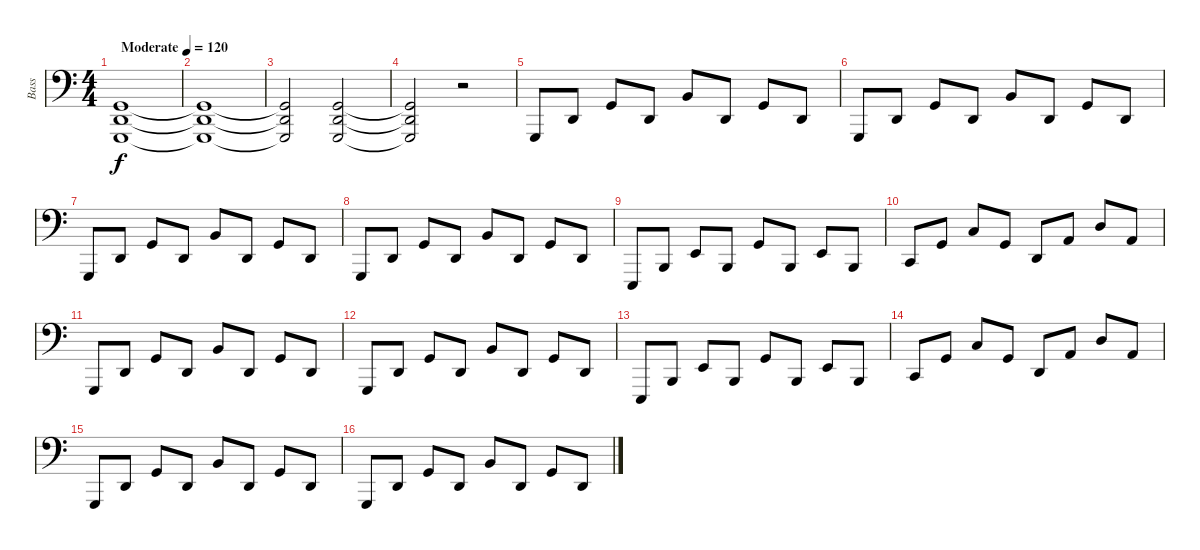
\track ("Bass" "Bass") {instrument acousticgrandpiano}
\staff {score}
\tuning (G2 D2 A1 E1) {hide}
\ts (4 4)
\tempo (120 "Moderate")
\clef f4
\ks c
(0.1 0.2 3.4).1{dy f instrument acousticgrandpiano} |
(0.1{t} 0.2{t} 3.4{t}).1 |
(0.1{t} 0.2{t} 3.4{t}).2 (0.1 0.2 3.4).2 |
(0.1{t} 0.2{t} 3.4{t}).2 r.2 |
3.4.8 0.2.8 0.1.8 0.2.8 4.1.8 0.2.8 0.1.8 0.2.8 |
3.4.8 0.2.8 0.1.8 0.2.8 4.1.8 0.2.8 0.1.8 0.2.8 |
3.4.8 0.2.8 0.1.8 0.2.8 4.1.8 0.2.8 0.1.8 0.2.8 |
3.4.8 0.2.8 0.1.8 0.2.8 4.1.8 0.2.8 0.1.8 0.2.8 |
0.4.8 2.3.8 2.2.8 2.3.8 0.1.8 2.3.8 2.2.8 2.3.8 |
3.3.8 0.1.8 5.1.8 0.1.8 0.2.8 2.1.8 7.1.8 2.1.8 |
3.4.8 0.2.8 0.1.8 0.2.8 4.1.8 0.2.8 0.1.8 0.2.8 |
3.4.8 0.2.8 0.1.8 0.2.8 4.1.8 0.2.8 0.1.8 0.2.8 |
0.4.8 2.3.8 2.2.8 2.3.8 0.1.8 2.3.8 2.2.8 2.3.8 |
3.3.8 0.1.8 5.1.8 0.1.8 0.2.8 2.1.8 7.1.8 2.1.8 |
3.4.8 0.2.8 0.1.8 0.2.8 4.1.8 0.2.8 0.1.8 0.2.8 |
3.4.8 0.2.8 0.1.8 0.2.8 4.1.8 0.2.8 0.1.8 0.2.8
